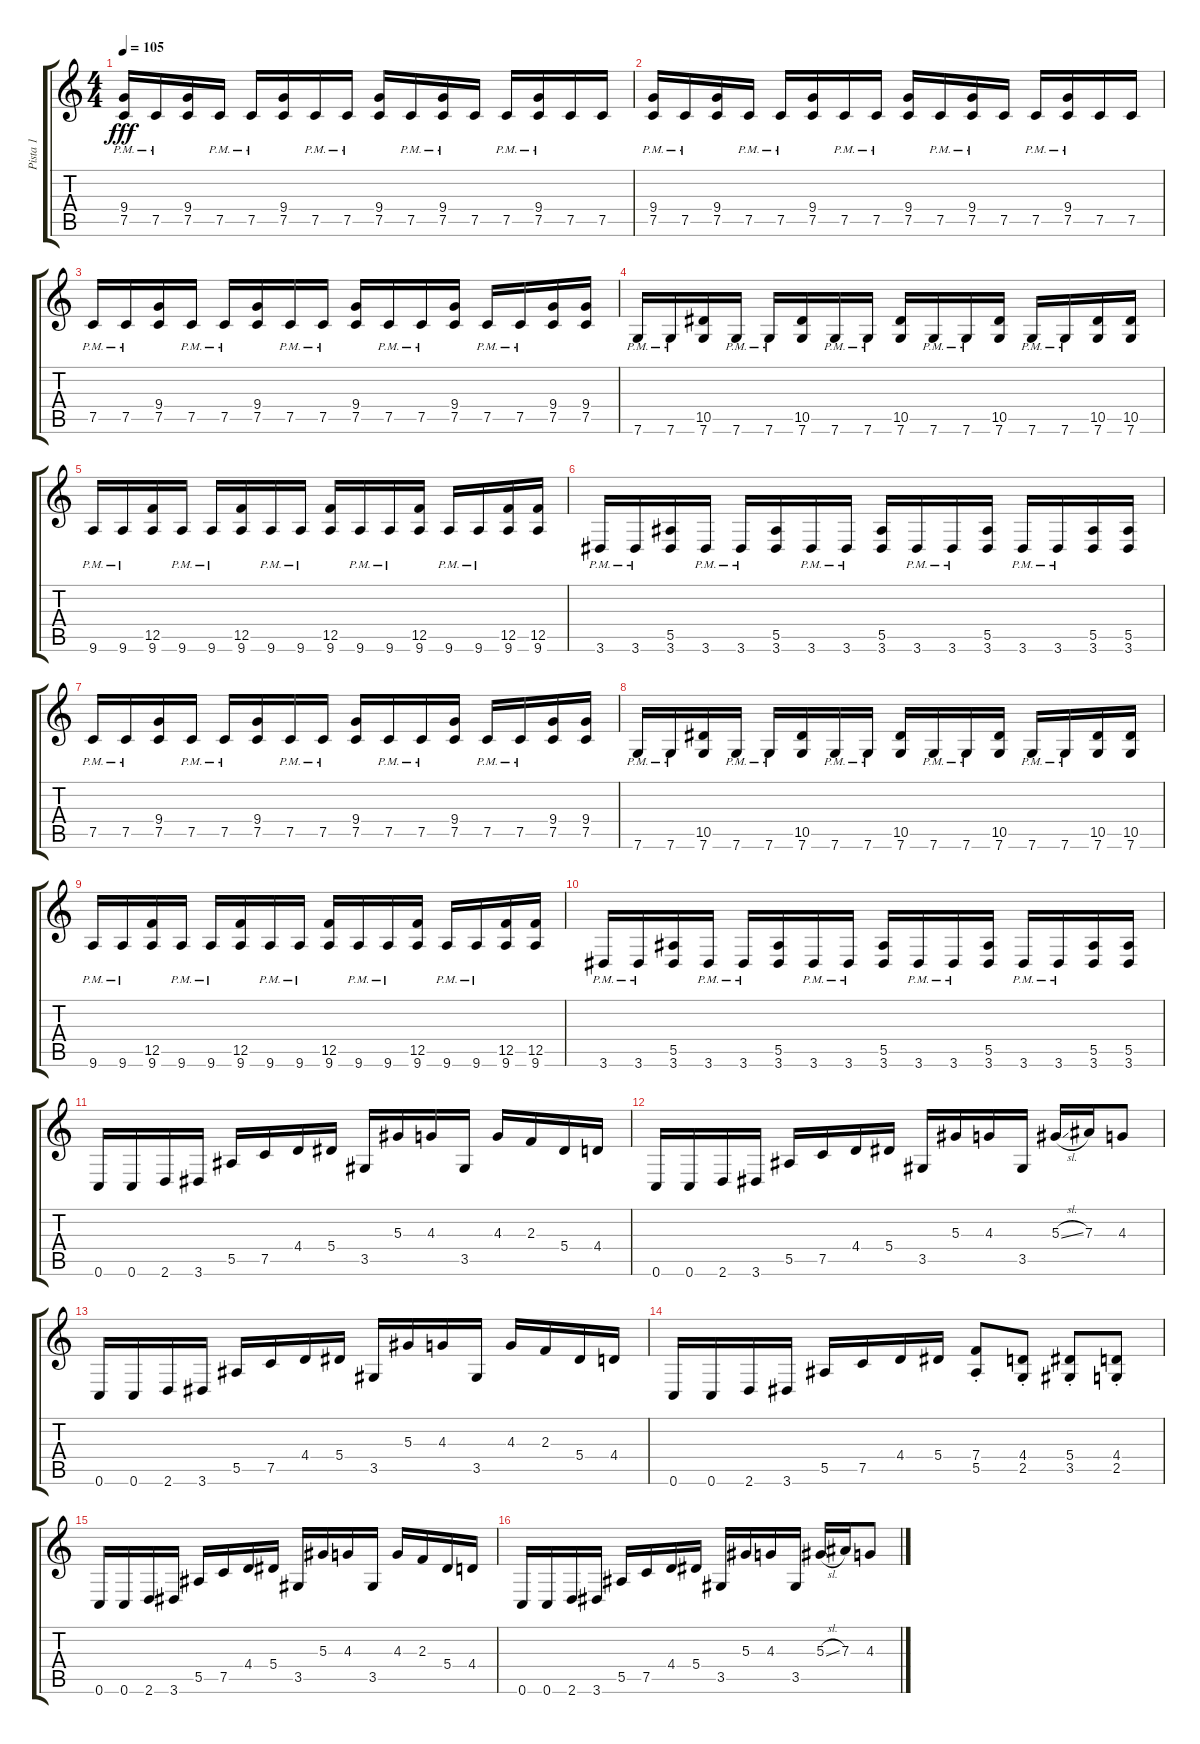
\track ("Pista 1" "Pista 1") {instrument distortionguitar}
\staff {score tabs}
\tuning (C4 G3 Eb3 Bb2 F2 C2) {hide}
\ts (4 4)
\tempo 105
\clef g2
\ks c
(9.4 7.5{pm}).16{dy fff} 7.5{pm}.16 (9.4 7.5).16 7.5{pm}.16 7.5{pm}.16 (9.4 7.5).16 7.5{pm}.16 7.5{pm}.16 (9.4 7.5).16 7.5{pm}.16 (9.4 7.5{pm}).16 7.5.16 7.5{pm}.16 (9.4 7.5{pm}).16 7.5.16 7.5.16 |
(9.4 7.5{pm}).16 7.5{pm}.16 (9.4 7.5).16 7.5{pm}.16 7.5{pm}.16 (9.4 7.5).16 7.5{pm}.16 7.5{pm}.16 (9.4 7.5).16 7.5{pm}.16 (9.4 7.5{pm}).16 7.5.16 7.5{pm}.16 (9.4 7.5{pm}).16 7.5.16 7.5.16 |
7.5{pm}.16 7.5{pm}.16 (9.4 7.5).16 7.5{pm}.16 7.5{pm}.16 (9.4 7.5).16 7.5{pm}.16 7.5{pm}.16 (9.4 7.5).16 7.5{pm}.16 7.5{pm}.16 (9.4 7.5).16 7.5{pm}.16 7.5{pm}.16 (9.4 7.5).16 (9.4 7.5).16 |
7.6{pm}.16 7.6{pm}.16 (10.5 7.6).16 7.6{pm}.16 7.6{pm}.16 (10.5 7.6).16 7.6{pm}.16 7.6{pm}.16 (10.5 7.6).16 7.6{pm}.16 7.6{pm}.16 (10.5 7.6).16 7.6{pm}.16 7.6{pm}.16 (10.5 7.6).16 (10.5 7.6).16 |
9.6{pm}.16 9.6{pm}.16 (12.5 9.6).16 9.6{pm}.16 9.6{pm}.16 (12.5 9.6).16 9.6{pm}.16 9.6{pm}.16 (12.5 9.6).16 9.6{pm}.16 9.6{pm}.16 (12.5 9.6).16 9.6{pm}.16 9.6{pm}.16 (12.5 9.6).16 (12.5 9.6).16 |
3.6{pm}.16 3.6{pm}.16 (5.5 3.6).16 3.6{pm}.16 3.6{pm}.16 (5.5 3.6).16 3.6{pm}.16 3.6{pm}.16 (5.5 3.6).16 3.6{pm}.16 3.6{pm}.16 (5.5 3.6).16 3.6{pm}.16 3.6{pm}.16 (5.5 3.6).16 (5.5 3.6).16 |
7.5{pm}.16 7.5{pm}.16 (9.4 7.5).16 7.5{pm}.16 7.5{pm}.16 (9.4 7.5).16 7.5{pm}.16 7.5{pm}.16 (9.4 7.5).16 7.5{pm}.16 7.5{pm}.16 (9.4 7.5).16 7.5{pm}.16 7.5{pm}.16 (9.4 7.5).16 (9.4 7.5).16 |
7.6{pm}.16 7.6{pm}.16 (10.5 7.6).16 7.6{pm}.16 7.6{pm}.16 (10.5 7.6).16 7.6{pm}.16 7.6{pm}.16 (10.5 7.6).16 7.6{pm}.16 7.6{pm}.16 (10.5 7.6).16 7.6{pm}.16 7.6{pm}.16 (10.5 7.6).16 (10.5 7.6).16 |
9.6{pm}.16 9.6{pm}.16 (12.5 9.6).16 9.6{pm}.16 9.6{pm}.16 (12.5 9.6).16 9.6{pm}.16 9.6{pm}.16 (12.5 9.6).16 9.6{pm}.16 9.6{pm}.16 (12.5 9.6).16 9.6{pm}.16 9.6{pm}.16 (12.5 9.6).16 (12.5 9.6).16 |
3.6{pm}.16 3.6{pm}.16 (5.5 3.6).16 3.6{pm}.16 3.6{pm}.16 (5.5 3.6).16 3.6{pm}.16 3.6{pm}.16 (5.5 3.6).16 3.6{pm}.16 3.6{pm}.16 (5.5 3.6).16 3.6{pm}.16 3.6{pm}.16 (5.5 3.6).16 (5.5 3.6).16 |
0.6.16 0.6.16 2.6.16 3.6.16 5.5.16 7.5.16 4.4.16 5.4.16 3.5.16 5.3.16 4.3.16 3.5.16 4.3.16 2.3.16 5.4.16 4.4.16 |
0.6.16 0.6.16 2.6.16 3.6.16 5.5.16 7.5.16 4.4.16 5.4.16 3.5.16 5.3.16 4.3.16 3.5.16 5.3{sl}.16 7.3.16 4.3.8 |
0.6.16 0.6.16 2.6.16 3.6.16 5.5.16 7.5.16 4.4.16 5.4.16 3.5.16 5.3.16 4.3.16 3.5.16 4.3.16 2.3.16 5.4.16 4.4.16 |
0.6.16 0.6.16 2.6.16 3.6.16 5.5.16 7.5.16 4.4.16 5.4.16 (7.4{st} 5.5{st}).8 (4.4{st} 2.5{st}).8 (5.4{st} 3.5{st}).8 (4.4{st} 2.5{st}).8 |
0.6.16 0.6.16 2.6.16 3.6.16 5.5.16 7.5.16 4.4.16 5.4.16 3.5.16 5.3.16 4.3.16 3.5.16 4.3.16 2.3.16 5.4.16 4.4.16 |
0.6.16 0.6.16 2.6.16 3.6.16 5.5.16 7.5.16 4.4.16 5.4.16 3.5.16 5.3.16 4.3.16 3.5.16 5.3{sl}.16 7.3.16 4.3.8
